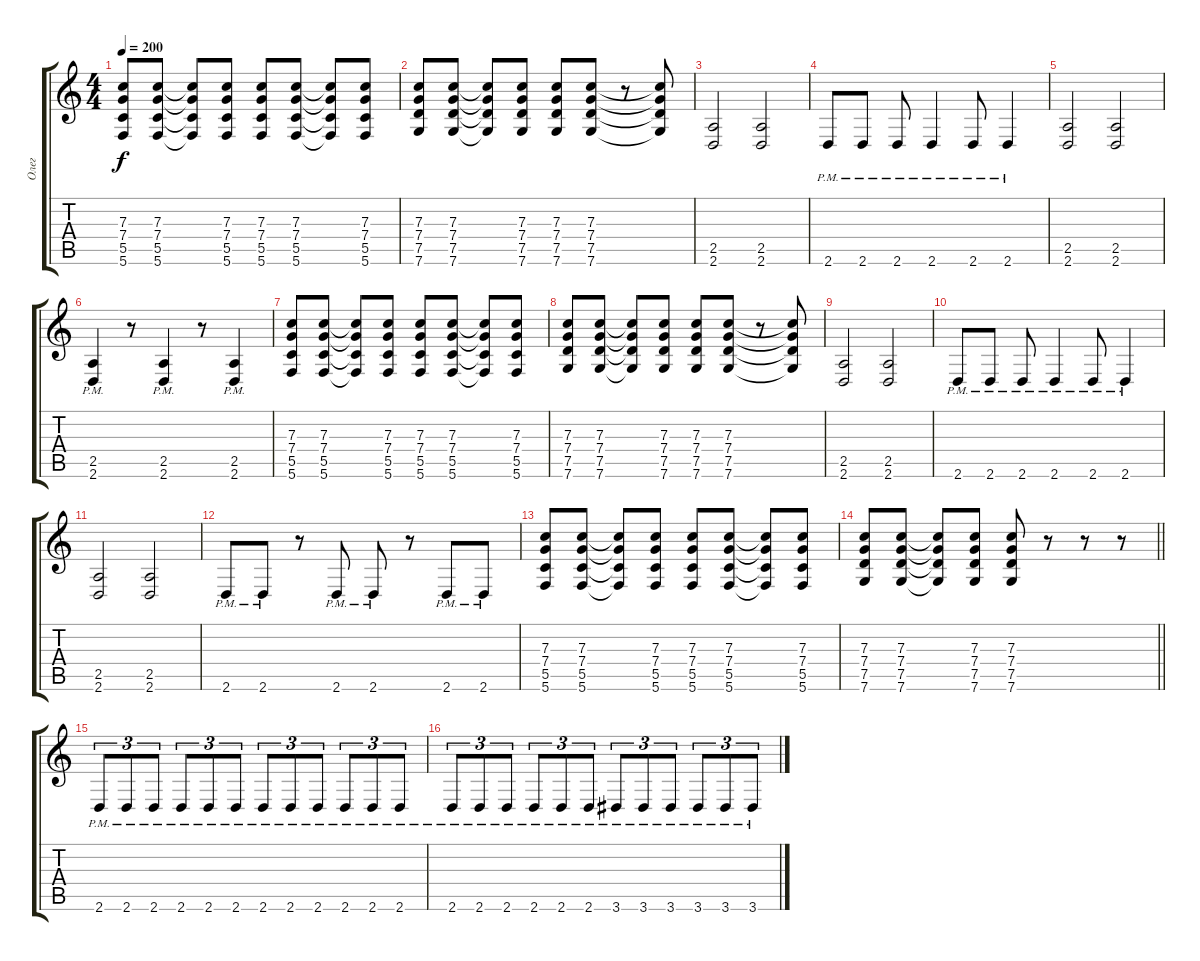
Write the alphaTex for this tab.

\track ("Олег" "Олег") {instrument distortionguitar}
\staff {score tabs}
\tuning (D4 A3 F3 C3 G2 C2) {hide}
\ts (4 4)
\tempo 200
\clef g2
\ks c
(7.3 7.4 5.5 5.6).8{dy f} (7.3 7.4 5.5 5.6).8 (7.3{t} 7.4{t} 5.5{t} 5.6{t}).8 (7.3 7.4 5.5 5.6).8 (7.3 7.4 5.5 5.6).8 (7.3 7.4 5.5 5.6).8 (7.3{t} 7.4{t} 5.5{t} 5.6{t}).8 (7.3 7.4 5.5 5.6).8 |
(7.3 7.4 7.5 7.6).8 (7.3 7.4 7.5 7.6).8 (7.3{t} 7.4{t} 7.5{t} 7.6{t}).8 (7.3 7.4 7.5 7.6).8 (7.3 7.4 7.5 7.6).8 (7.3 7.4 7.5 7.6).8 r.8 (7.3{t} 7.4{t} 7.5{t} 7.6{t}).8 |
(2.5 2.6).2 (2.5 2.6).2 |
2.6{pm}.8 2.6{pm}.8 2.6{pm}.8 2.6{pm}.4 2.6{pm}.8 2.6{pm}.4 |
(2.5 2.6).2 (2.5 2.6).2 |
(2.5{pm} 2.6{pm}).4 r.8 (2.5{pm} 2.6{pm}).4 r.8 (2.5{pm} 2.6{pm}).4 |
(7.3 7.4 5.5 5.6).8 (7.3 7.4 5.5 5.6).8 (7.3{t} 7.4{t} 5.5{t} 5.6{t}).8 (7.3 7.4 5.5 5.6).8 (7.3 7.4 5.5 5.6).8 (7.3 7.4 5.5 5.6).8 (7.3{t} 7.4{t} 5.5{t} 5.6{t}).8 (7.3 7.4 5.5 5.6).8 |
(7.3 7.4 7.5 7.6).8 (7.3 7.4 7.5 7.6).8 (7.3{t} 7.4{t} 7.5{t} 7.6{t}).8 (7.3 7.4 7.5 7.6).8 (7.3 7.4 7.5 7.6).8 (7.3 7.4 7.5 7.6).8 r.8 (7.3{t} 7.4{t} 7.5{t} 7.6{t}).8 |
(2.5 2.6).2 (2.5 2.6).2 |
2.6{pm}.8 2.6{pm}.8 2.6{pm}.8 2.6{pm}.4 2.6{pm}.8 2.6{pm}.4 |
(2.5 2.6).2 (2.5 2.6).2 |
2.6{pm}.8 2.6{pm}.8 r.8 2.6{pm}.8 2.6{pm}.8 r.8 2.6{pm}.8 2.6{pm}.8 |
(7.3 7.4 5.5 5.6).8 (7.3 7.4 5.5 5.6).8 (7.3{t} 7.4{t} 5.5{t} 5.6{t}).8 (7.3 7.4 5.5 5.6).8 (7.3 7.4 5.5 5.6).8 (7.3 7.4 5.5 5.6).8 (7.3{t} 7.4{t} 5.5{t} 5.6{t}).8 (7.3 7.4 5.5 5.6).8 |
\barLineRight lightlight
(7.3 7.4 7.5 7.6).8 (7.3 7.4 7.5 7.6).8 (7.3{t} 7.4{t} 7.5{t} 7.6{t}).8 (7.3 7.4 7.5 7.6).8 (7.3 7.4 7.5 7.6).8 r.8 r.8 r.8 |
\section ("" "")
2.6{pm}.8{tu (3 2)} 2.6{pm}.8{tu (3 2)} 2.6{pm}.8{tu (3 2)} 2.6{pm}.8{tu (3 2)} 2.6{pm}.8{tu (3 2)} 2.6{pm}.8{tu (3 2)} 2.6{pm}.8{tu (3 2)} 2.6{pm}.8{tu (3 2)} 2.6{pm}.8{tu (3 2)} 2.6{pm}.8{tu (3 2)} 2.6{pm}.8{tu (3 2)} 2.6{pm}.8{tu (3 2)} |
2.6{pm}.8{tu (3 2)} 2.6{pm}.8{tu (3 2)} 2.6{pm}.8{tu (3 2)} 2.6{pm}.8{tu (3 2)} 2.6{pm}.8{tu (3 2)} 2.6{pm}.8{tu (3 2)} 3.6{pm}.8{tu (3 2)} 3.6{pm}.8{tu (3 2)} 3.6{pm}.8{tu (3 2)} 3.6{pm}.8{tu (3 2)} 3.6{pm}.8{tu (3 2)} 3.6{pm}.8{tu (3 2)}
